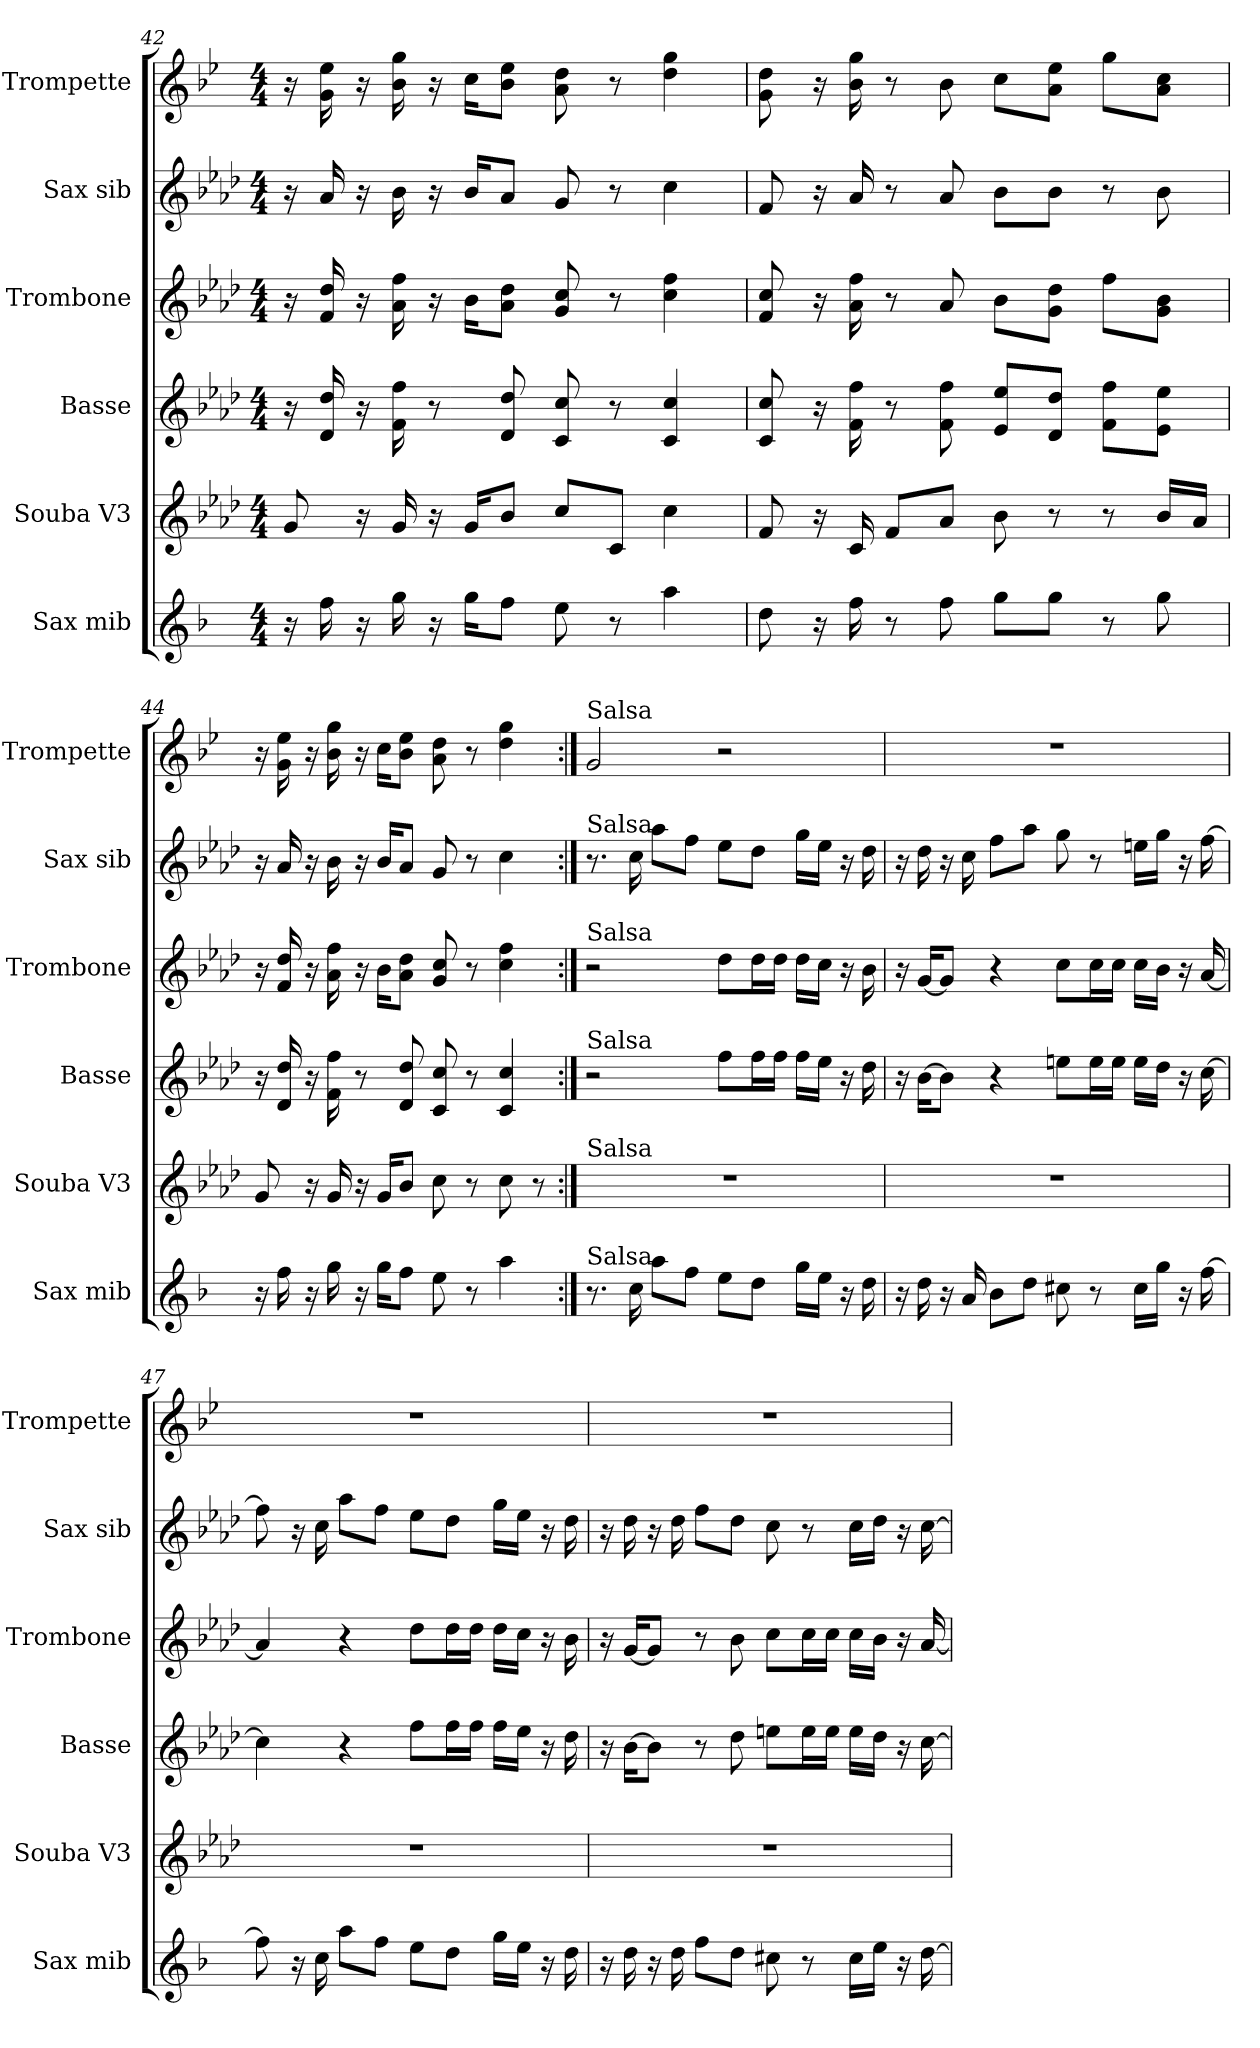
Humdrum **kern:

**kern	**kern	**kern	**kern	**kern	**kern
*part6	*part5	*part4	*part3	*part2	*part1
*staff6	*staff5	*staff4	*staff3	*staff2	*staff1
*I"Sax mib	*I"Souba V3	*I"Basse	*I"Trombone	*I"Sax sib	*I"Trompette
*I'Sax mib	*I'Souba V3	*I'Basse	*I'Trombone	*I'Sax sib	*I'Trompette
*clefG2	*clefG2	*clefG2	*clefG2	*clefG2	*clefG2
*ITrd5c9	*ITrd15c26	*ITrd8c14	*ITrd8c14	*ITrd8c14	*ITrd1c2
*k[b-e-a-d-]	*k[b-e-a-d-]	*k[b-e-a-d-]	*k[b-e-a-d-]	*k[b-e-a-d-]	*k[b-e-a-d-]
*M4/4	*M4/4	*M4/4	*M4/4	*M4/4	*M4/4
=42	=42	=42	=42	=42	=42
16r	8GG	16r	16r	16r	16r
16a-	.	16D- 16d-	16F 16d-	16A-	16f 16dd-
16r	16r	16r	16r	16r	16r
16b-	16GG	16F 16f	16A- 16f	16B-	16a- 16ff
16r	16r	8r	16r	16r	16r
16b-KL	16GGKL	.	16B-KL	16B-KL	16b-KL
8a-J	8BB-J	8D- 8d-	8A- 8d-J	8A-J	8a- 8dd-J
8g	8CL	8C 8c	8G 8c	8G	8g 8cc
8r	8CCJ	8r	8r	8r	8r
4cc	4C	4C 4c	4c 4f	4c	4cc 4ff
=43	=43	=43	=43	=43	=43
8f	8FF	8C 8c	8F 8c	8F	8f 8cc
16r	16r	16r	16r	16r	16r
16a-	16CC	16F 16f	16A- 16f	16A-	16a- 16ff
8r	8FFL	8r	8r	8r	8r
8a-	8AA-J	8F 8f	8A-	8A-	8a-
8b-L	8BB-	8E- 8e-L	8B-L	8B-L	8b-L
8b-J	8r	8D- 8d-J	8G 8d-J	8B-J	8g 8dd-J
8r	8r	8F 8fL	8fL	8r	8ffL
8b-	16BB-LL	8E- 8e-J	8G 8B-J	8B-	8g 8b-J
.	16AA-JJ	.	.	.	.
=44	=44	=44	=44	=44	=44
16r	8GG	16r	16r	16r	16r
16a-	.	16D- 16d-	16F 16d-	16A-	16f 16dd-
16r	16r	16r	16r	16r	16r
16b-	16GG	16F 16f	16A- 16f	16B-	16a- 16ff
16r	16r	8r	16r	16r	16r
16b-KL	16GGKL	.	16B-KL	16B-KL	16b-KL
8a-J	8BB-J	8D- 8d-	8A- 8d-J	8A-J	8a- 8dd-J
8g	8C	8C 8c	8G 8c	8G	8g 8cc
8r	8r	8r	8r	8r	8r
4cc	8C	4C 4c	4c 4f	4c	4cc 4ff
.	8r	.	.	.	.
=45:|!	=45:|!	=45:|!	=45:|!	=45:|!	=45:|!
!	!	!	!	!	!LO:TX:t=Salsa
!	!	!	!	!LO:TX:t=Salsa	!
!	!	!	!LO:TX:t=Salsa	!	!
!	!	!LO:TX:t=Salsa	!	!	!
!	!LO:TX:t=Salsa	!	!	!	!
!LO:TX:t=Salsa	!	!	!	!	!
8.r	1r	2r	2r	8.r	2f
16e-	.	.	.	16c	.
8ccL	.	.	.	8a-L	.
8a-J	.	.	.	8fJ	.
8gL	.	8fL	8d-L	8e-L	2r
8fJ	.	16fL	16d-L	8d-J	.
.	.	16fJJ	16d-JJ	.	.
16b-LL	.	16fLL	16d-LL	16gLL	.
16gJJ	.	16e-JJ	16cJJ	16e-JJ	.
16r	.	16r	16r	16r	.
16f	.	16d-	16B-	16d-	.
=46	=46	=46	=46	=46	=46
16r	1r	16r	16r	16r	1r
16f	.	[16B-KL	[16GKL	16d-	.
16r	.	8B-J]	8GJ]	16r	.
16c	.	.	.	16c	.
8d-L	.	4r	4r	8fL	.
8fJ	.	.	.	8a-J	.
8en	.	8enL	8cL	8g	.
8r	.	16eL	16cL	8r	.
.	.	16eJJ	16cJJ	.	.
16eLL	.	16eLL	16cLL	16enLL	.
16b-JJ	.	16d-JJ	16B-JJ	16gJJ	.
16r	.	16r	16r	16r	.
[16a-	.	[16c	[16A-	[16f	.
=47	=47	=47	=47	=47	=47
8a-]	1r	4c]	4A-]	8f]	1r
16r	.	.	.	16r	.
16e-	.	.	.	16c	.
8ccL	.	4r	4r	8a-L	.
8a-J	.	.	.	8fJ	.
8gL	.	8fL	8d-L	8e-L	.
8fJ	.	16fL	16d-L	8d-J	.
.	.	16fJJ	16d-JJ	.	.
16b-LL	.	16fLL	16d-LL	16gLL	.
16gJJ	.	16e-JJ	16cJJ	16e-JJ	.
16r	.	16r	16r	16r	.
16f	.	16d-	16B-	16d-	.
=48	=48	=48	=48	=48	=48
16r	1r	16r	16r	16r	1r
16f	.	[16B-KL	[16GKL	16d-	.
16r	.	8B-J]	8GJ]	16r	.
16f	.	.	.	16d-	.
8a-L	.	8r	8r	8fL	.
8fJ	.	8d-	8B-	8d-J	.
8en	.	8enL	8cL	8c	.
8r	.	16eL	16cL	8r	.
.	.	16eJJ	16cJJ	.	.
16eLL	.	16eLL	16cLL	16cLL	.
16gJJ	.	16d-JJ	16B-JJ	16d-JJ	.
16r	.	16r	16r	16r	.
[16f	.	[16c	[16A-	[16c	.
=	=	=	=	=	=
*-	*-	*-	*-	*-	*-
